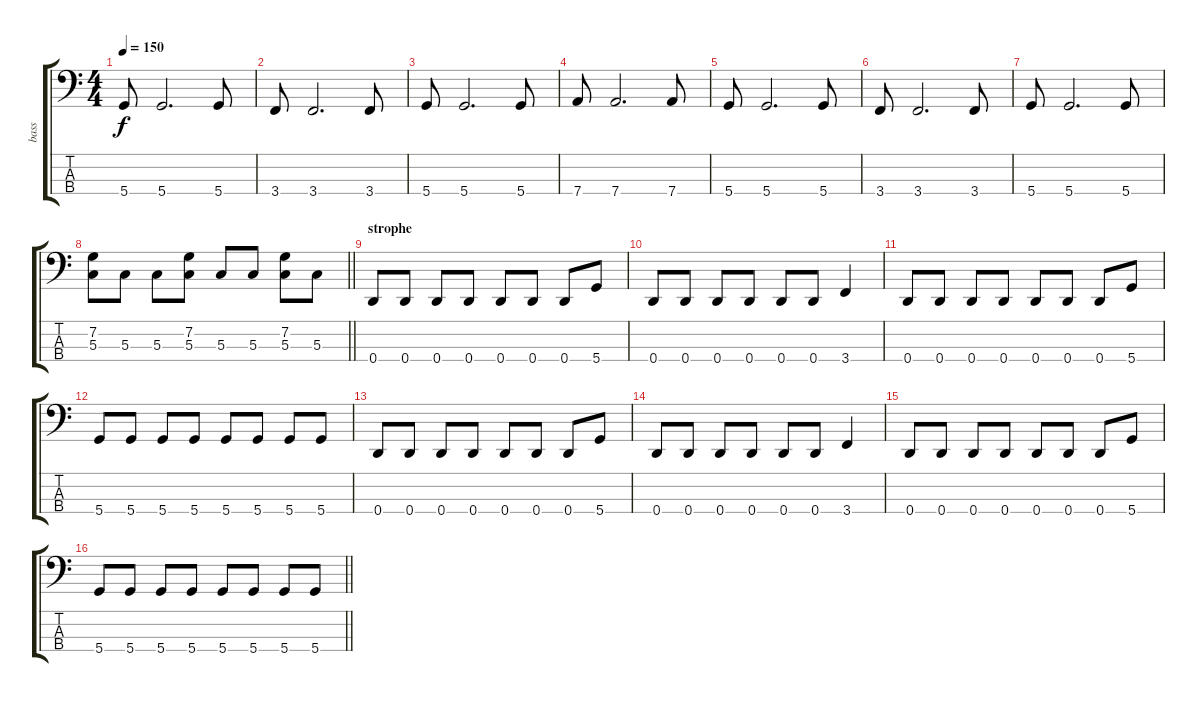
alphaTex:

\track ("bass" "bass") {instrument electricbasspick}
\staff {score tabs}
\tuning (F2 C2 G1 D1) {hide}
\ts (4 4)
\tempo 150
\clef f4
\ks c
5.4.8{dy f} 5.4.2{d} 5.4.8 |
3.4.8 3.4.2{d} 3.4.8 |
5.4.8 5.4.2{d} 5.4.8 |
7.4.8 7.4.2{d} 7.4.8 |
5.4.8 5.4.2{d} 5.4.8 |
3.4.8 3.4.2{d} 3.4.8 |
5.4.8 5.4.2{d} 5.4.8 |
\barLineRight lightlight
(7.2 5.3).8 5.3.8 5.3.8 (7.2 5.3).8 5.3.8 5.3.8 (7.2 5.3).8 5.3.8 |
\section ("" "strophe")
0.4.8 0.4.8 0.4.8 0.4.8 0.4.8 0.4.8 0.4.8 5.4.8 |
0.4.8 0.4.8 0.4.8 0.4.8 0.4.8 0.4.8 3.4.4 |
0.4.8 0.4.8 0.4.8 0.4.8 0.4.8 0.4.8 0.4.8 5.4.8 |
5.4.8 5.4.8 5.4.8 5.4.8 5.4.8 5.4.8 5.4.8 5.4.8 |
0.4.8 0.4.8 0.4.8 0.4.8 0.4.8 0.4.8 0.4.8 5.4.8 |
0.4.8 0.4.8 0.4.8 0.4.8 0.4.8 0.4.8 3.4.4 |
0.4.8 0.4.8 0.4.8 0.4.8 0.4.8 0.4.8 0.4.8 5.4.8 |
\barLineRight lightlight
5.4.8 5.4.8 5.4.8 5.4.8 5.4.8 5.4.8 5.4.8 5.4.8
